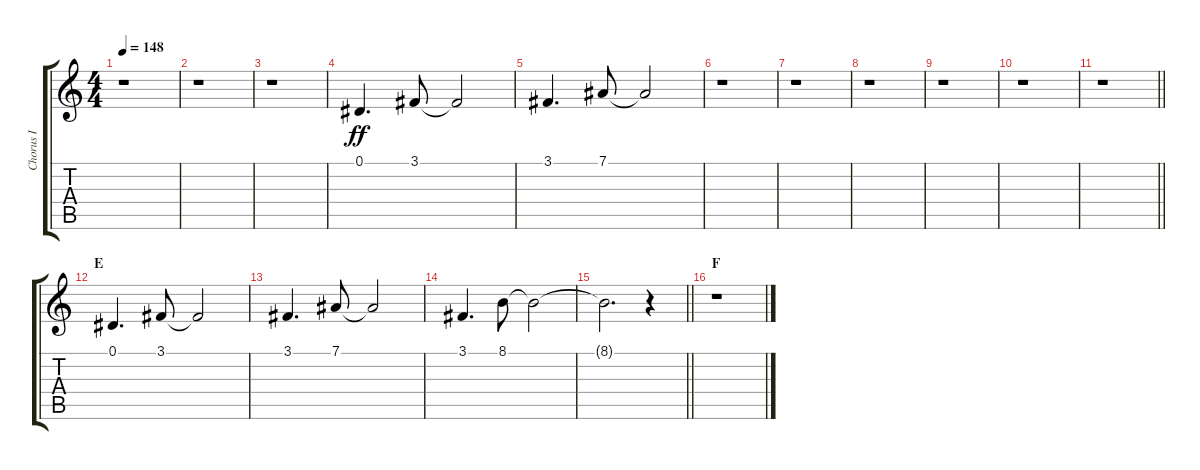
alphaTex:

\track ("Chorus I" "Chorus I") {instrument voiceoohs}
\staff {score tabs}
\tuning (Eb4 Bb3 Gb3 Db3 Ab2 Eb2) {hide}
\ts (4 4)
\tempo 148
\clef g2
\ks c
r.1{dy ff} |
r.1 |
r.1 |
0.1.4{d} 3.1.8 3.1{t}.2 |
3.1.4{d} 7.1.8 7.1{t}.2 |
r.1 |
r.1 |
r.1 |
r.1 |
r.1 |
\barLineRight lightlight
r.1 |
\section ("" "E")
0.1.4{d} 3.1.8 3.1{t}.2 |
3.1.4{d} 7.1.8 7.1{t}.2 |
3.1.4{d} 8.1.8 8.1{t}.2 |
\barLineRight lightlight
8.1{t}.2{d} r.4 |
\section ("" "F")
r.1
